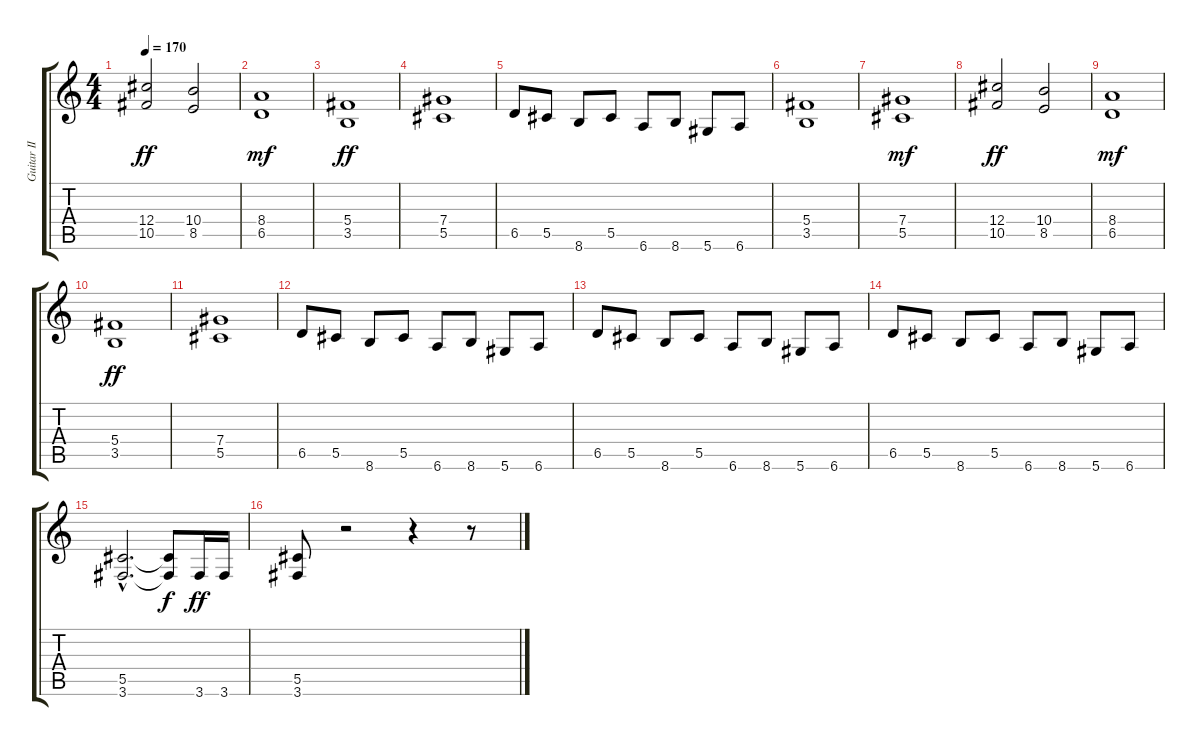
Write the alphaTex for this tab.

\track ("Guitar II" "Guitar II") {instrument distortionguitar}
\staff {score tabs}
\tuning (Eb4 Bb3 Gb3 Db3 Ab2 Eb2) {hide}
\ts (4 4)
\tempo 170
\clef g2
\ks c
(12.4 10.5).2{dy ff} (10.4 8.5).2 |
(8.4 6.5).1{dy mf} |
(5.4 3.5).1{dy ff} |
(7.4 5.5).1 |
6.5.8 5.5.8 8.6.8 5.5.8 6.6.8 8.6.8 5.6.8 6.6.8 |
(5.4 3.5).1 |
(7.4 5.5).1{dy mf} |
(12.4 10.5).2{dy ff} (10.4 8.5).2 |
(8.4 6.5).1{dy mf} |
(5.4 3.5).1{dy ff} |
(7.4 5.5).1 |
6.5.8 5.5.8 8.6.8 5.5.8 6.6.8 8.6.8 5.6.8 6.6.8 |
6.5.8 5.5.8 8.6.8 5.5.8 6.6.8 8.6.8 5.6.8 6.6.8 |
6.5.8 5.5.8 8.6.8 5.5.8 6.6.8 8.6.8 5.6.8 6.6.8 |
(5.5{hac} 3.6{hac}).2{d} (5.5{t} 3.6{t}).8{dy f} 3.6.16{dy ff} 3.6.16 |
(5.5 3.6).8 r.2 r.4 r.8
